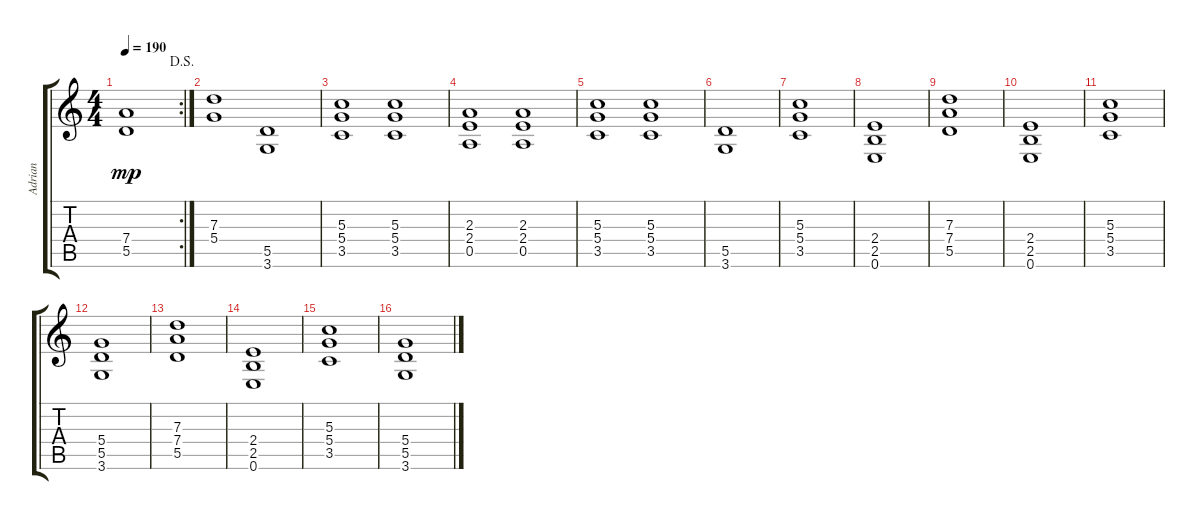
\track ("Adrian" "Adrian") {instrument distortionguitar}
\staff {score tabs}
\tuning (E4 B3 G3 D3 A2 E2) {hide}
\rc 2
\ts (4 4)
\jump dalsegno
\tempo 190
\clef g2
\ks c
(7.4 5.5).1{dy mp} |
(7.3 5.4).1 (5.5 3.6).1 |
(5.3 5.4 3.5).1 (5.3 5.4 3.5).1 |
(2.3 2.4 0.5).1 (2.3 2.4 0.5).1 |
(5.3 5.4 3.5).1 (5.3 5.4 3.5).1 |
(5.5 3.6).1 |
(5.3 5.4 3.5).1 |
(2.4 2.5 0.6).1 |
(7.3 7.4 5.5).1 |
(2.4 2.5 0.6).1 |
(5.3 5.4 3.5).1 |
(5.4 5.5 3.6).1 |
(7.3 7.4 5.5).1 |
(2.4 2.5 0.6).1 |
(5.3 5.4 3.5).1 |
(5.4 5.5 3.6).1
